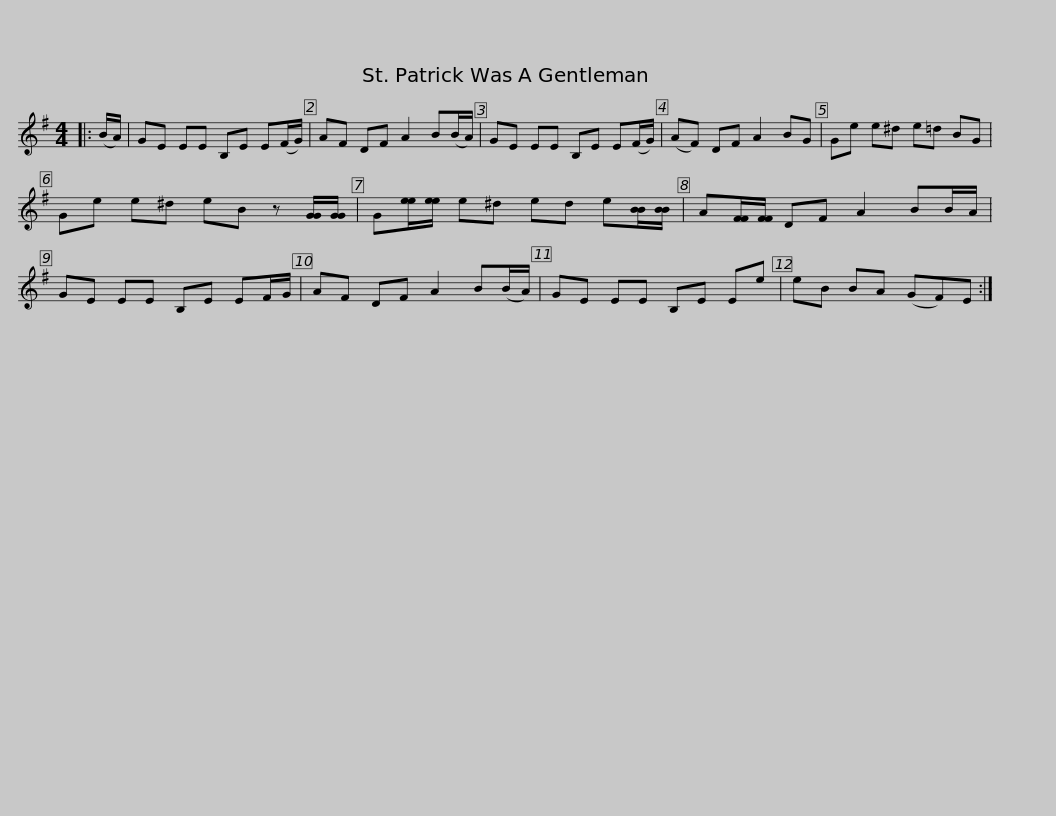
X:1
L:1/8
M:4/4
I:linebreak $
K:Emin
V:1 treble
V:1
|: (B/A/) | GE EE B,E E(F/G/) | AF DF A2 B(B/A/) | GE EE B,E E(F/G/) | (AF) DF A2 BG | %5
 Ge e^d e=d BG |$ Ge e^d eB z [GG]/[GG]/ | G[ee]/[ee]/ e^d ed e[BB]/[BB]/ | A[FF]/[FF]/ DF A2 BB/A/ | GE EE B,E EF/G/ |$ %10
 AF DF A2 B(B/A/) | GE EE B,E Ee | eB BA (GF)E :| %13
